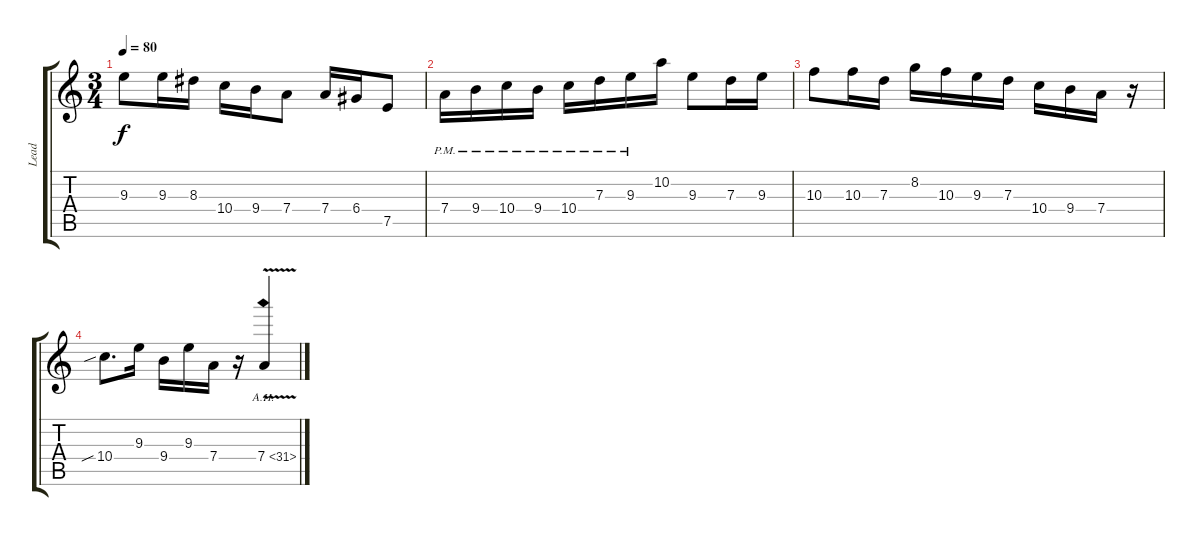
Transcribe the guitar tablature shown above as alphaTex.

\track ("Lead" "Lead") {instrument overdrivenguitar}
\staff {score tabs}
\tuning (E4 B3 G3 D3 A2 E2) {hide}
\ts (3 4)
\tempo 80
\clef g2
\ks c
9.3.8{dy f} 9.3.16 8.3.16 10.4.16 9.4.16 7.4.8 7.4.16 6.4.16 7.5.8 |
7.4{pm}.16 9.4{pm}.16 10.4{pm}.16 9.4{pm}.16 10.4{pm}.16 7.3{pm}.16 9.3{pm}.16 10.2.16 9.3.8 7.3.16 9.3.16 |
10.3.8 10.3.16 7.3.16 8.2.16 10.3.16 9.3.16 7.3.16 10.4.16 9.4.16 7.4.16 r.16 |
10.4{sib}.8{d} 9.3.16 9.4.16 9.3.16 7.4.16 r.16 7.4{ah 24 v}.4
